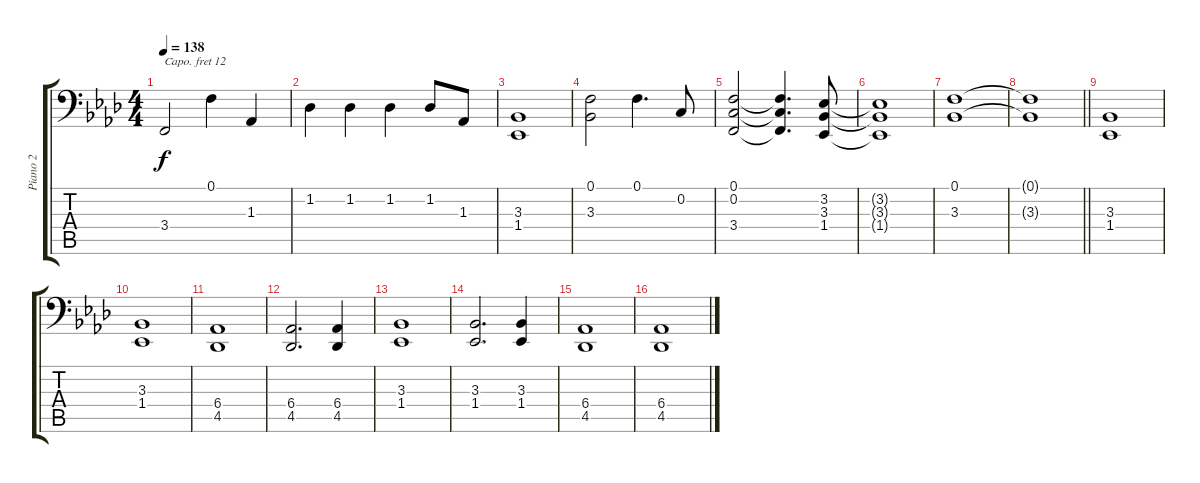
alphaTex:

\track ("Piano 2" "Piano 2") {instrument acousticgrandpiano}
\staff {score tabs}
\capo 12
\tuning (F2 C2 G1 D1 A0 E0) {hide}
\ts (4 4)
\tempo 138
\clef f4
\ks ab
3.4.2{dy f} 0.1.4 1.3.4 |
1.2.4 1.2.4 1.2.4 1.2.8 1.3.8 |
(3.3 1.4).1 |
(0.1 3.3).2 0.1.4{d} 0.2.8 |
(0.1 0.2 3.4).2 (0.1{t} 0.2{t} 3.4{t}).4{d} (3.2 3.3 1.4).8 |
(3.2{t} 3.3{t} 1.4{t}).1 |
(0.1 3.3).1 |
\barLineRight lightlight
(0.1{t} 3.3{t}).1 |
(3.3 1.4).1 |
(3.3 1.4).1 |
(6.4 4.5).1 |
(6.4 4.5).2{d} (6.4 4.5).4 |
(3.3 1.4).1 |
(3.3 1.4).2{d} (3.3 1.4).4 |
(6.4 4.5).1 |
(6.4 4.5).1
